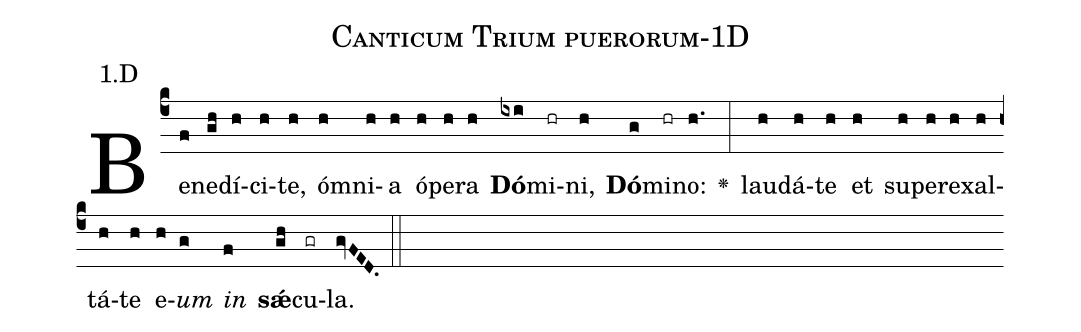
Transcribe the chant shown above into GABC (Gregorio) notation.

name: Canticum Trium puerorum-1D;
annotation: 1.D;
%%
(c4)Be(f)ne(gh)dí(h)ci(h)te,(h) óm(h)ni(h)a(h) ó(h)pe(h)ra(h) <b>Dó</b>(ixi)mi(hr)ni,(h) <b>Dó</b>(g)mi(hr)no:(h.) <v>\greheightstar</v>(:) lau(h)dá(h)te(h) et(h) su(h)pe(h)re(h)xal(h)tá(h)te(h) e(h)<i>um</i>(g) <i>in</i>(f) <b>sǽ</b>(gh)cu(gr)la.(gvFED.) (::)


%E(h) u(h) o(g) u(f) a(gh) e.(gvFED.) (::)
